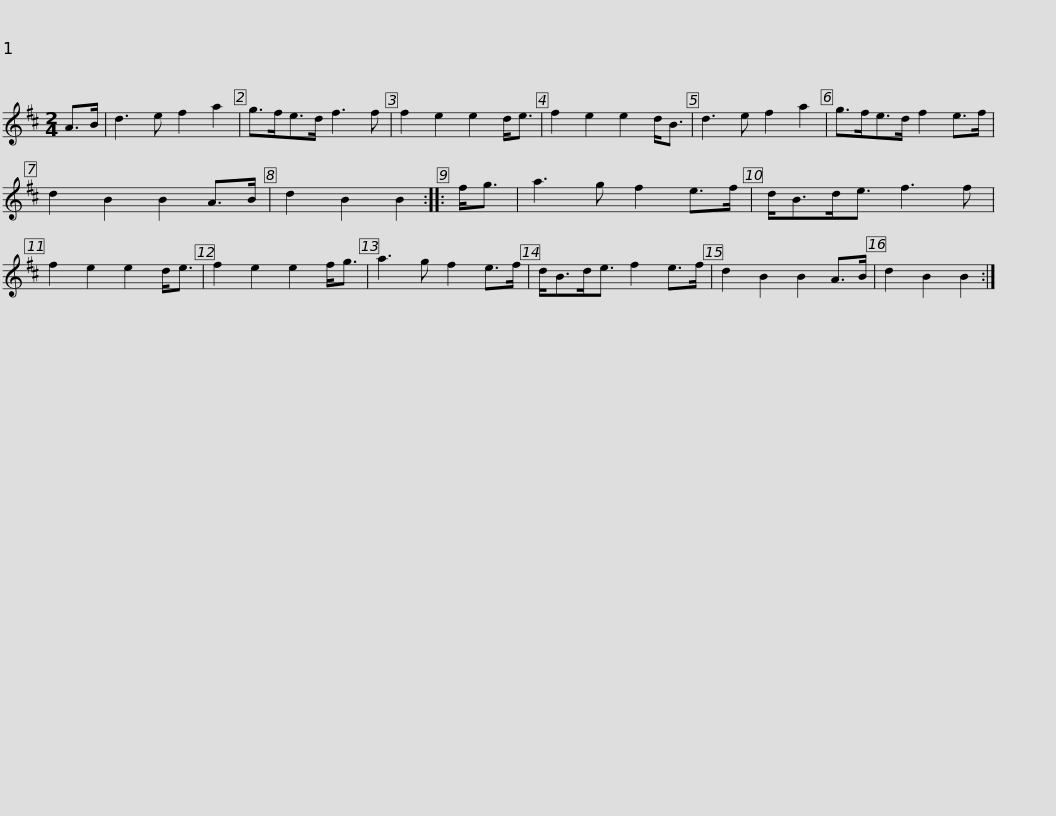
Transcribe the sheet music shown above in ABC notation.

X:1
L:1/8
M:2/4
I:linebreak $
K:D
V:1 treble
V:1
 A>B | d3 e f2 a2 | g>fe>d f3 f | f2 e2 e2 d<e | f2 e2 e2 d<B | %5
 d3 e f2 a2 | g>fe>d f2 e>f |$ d2 B2 B2 A>B | d2 B2 B2 :: f<g | %10
 a3 g f2 e>f | d<Bd<e f3 f | f2 e2 e2 d<e | f2 e2 e2 f<g | a3 g f2 e>f |$ %15
 d<Bd<e f2 e>f | d2 B2 B2 A>B | d2 B2 B2 :| %18
